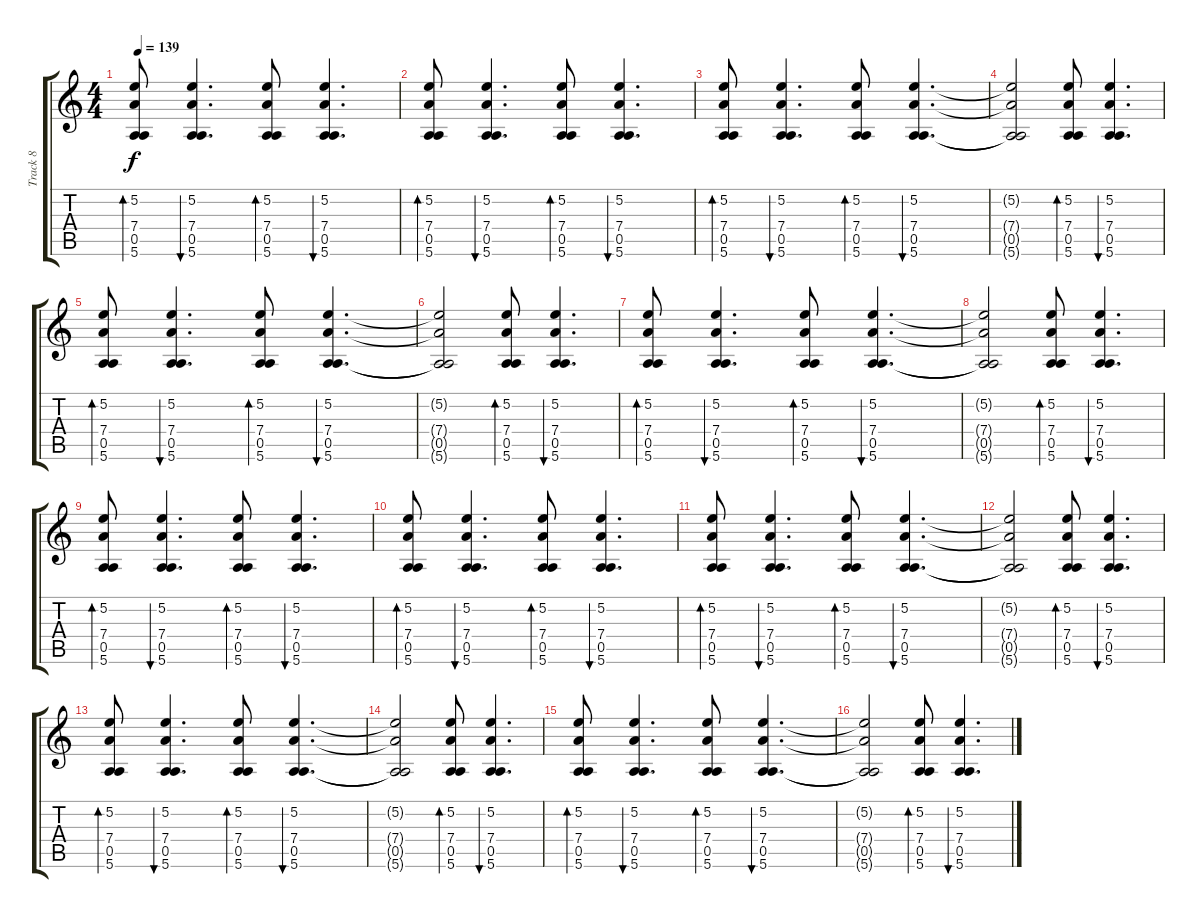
\track ("Track 8" "Track 8") {instrument electricguitarjazz}
\staff {score tabs}
\tuning (E4 B3 G3 D3 A2 E2) {hide}
\ts (4 4)
\tempo 139
\clef g2
\ks c
(5.2 7.4 0.5 5.6).8{bd 60 dy f} (5.2 7.4 0.5 5.6).4{d bu 60} (5.2 7.4 0.5 5.6).8{bd 60} (5.2 7.4 0.5 5.6).4{d bu 60} |
(5.2 7.4 0.5 5.6).8{bd 60} (5.2 7.4 0.5 5.6).4{d bu 60} (5.2 7.4 0.5 5.6).8{bd 60} (5.2 7.4 0.5 5.6).4{d bu 60} |
(5.2 7.4 0.5 5.6).8{bd 60} (5.2 7.4 0.5 5.6).4{d bu 60} (5.2 7.4 0.5 5.6).8{bd 60} (5.2 7.4 0.5 5.6).4{d bu 60} |
(5.2{t} 7.4{t} 0.5{t} 5.6{t}).2 (5.2 7.4 0.5 5.6).8{bd 60} (5.2 7.4 0.5 5.6).4{d bu 60} |
(5.2 7.4 0.5 5.6).8{bd 60} (5.2 7.4 0.5 5.6).4{d bu 60} (5.2 7.4 0.5 5.6).8{bd 60} (5.2 7.4 0.5 5.6).4{d bu 60} |
(5.2{t} 7.4{t} 0.5{t} 5.6{t}).2 (5.2 7.4 0.5 5.6).8{bd 60} (5.2 7.4 0.5 5.6).4{d bu 60} |
(5.2 7.4 0.5 5.6).8{bd 60} (5.2 7.4 0.5 5.6).4{d bu 60} (5.2 7.4 0.5 5.6).8{bd 60} (5.2 7.4 0.5 5.6).4{d bu 60} |
(5.2{t} 7.4{t} 0.5{t} 5.6{t}).2 (5.2 7.4 0.5 5.6).8{bd 60} (5.2 7.4 0.5 5.6).4{d bu 60} |
(5.2 7.4 0.5 5.6).8{bd 60} (5.2 7.4 0.5 5.6).4{d bu 60} (5.2 7.4 0.5 5.6).8{bd 60} (5.2 7.4 0.5 5.6).4{d bu 60} |
(5.2 7.4 0.5 5.6).8{bd 60} (5.2 7.4 0.5 5.6).4{d bu 60} (5.2 7.4 0.5 5.6).8{bd 60} (5.2 7.4 0.5 5.6).4{d bu 60} |
(5.2 7.4 0.5 5.6).8{bd 60} (5.2 7.4 0.5 5.6).4{d bu 60} (5.2 7.4 0.5 5.6).8{bd 60} (5.2 7.4 0.5 5.6).4{d bu 60} |
(5.2{t} 7.4{t} 0.5{t} 5.6{t}).2 (5.2 7.4 0.5 5.6).8{bd 60} (5.2 7.4 0.5 5.6).4{d bu 60} |
(5.2 7.4 0.5 5.6).8{bd 60} (5.2 7.4 0.5 5.6).4{d bu 60} (5.2 7.4 0.5 5.6).8{bd 60} (5.2 7.4 0.5 5.6).4{d bu 60} |
(5.2{t} 7.4{t} 0.5{t} 5.6{t}).2 (5.2 7.4 0.5 5.6).8{bd 60} (5.2 7.4 0.5 5.6).4{d bu 60} |
(5.2 7.4 0.5 5.6).8{bd 60} (5.2 7.4 0.5 5.6).4{d bu 60} (5.2 7.4 0.5 5.6).8{bd 60} (5.2 7.4 0.5 5.6).4{d bu 60} |
(5.2{t} 7.4{t} 0.5{t} 5.6{t}).2 (5.2 7.4 0.5 5.6).8{bd 60} (5.2 7.4 0.5 5.6).4{d bu 60}
